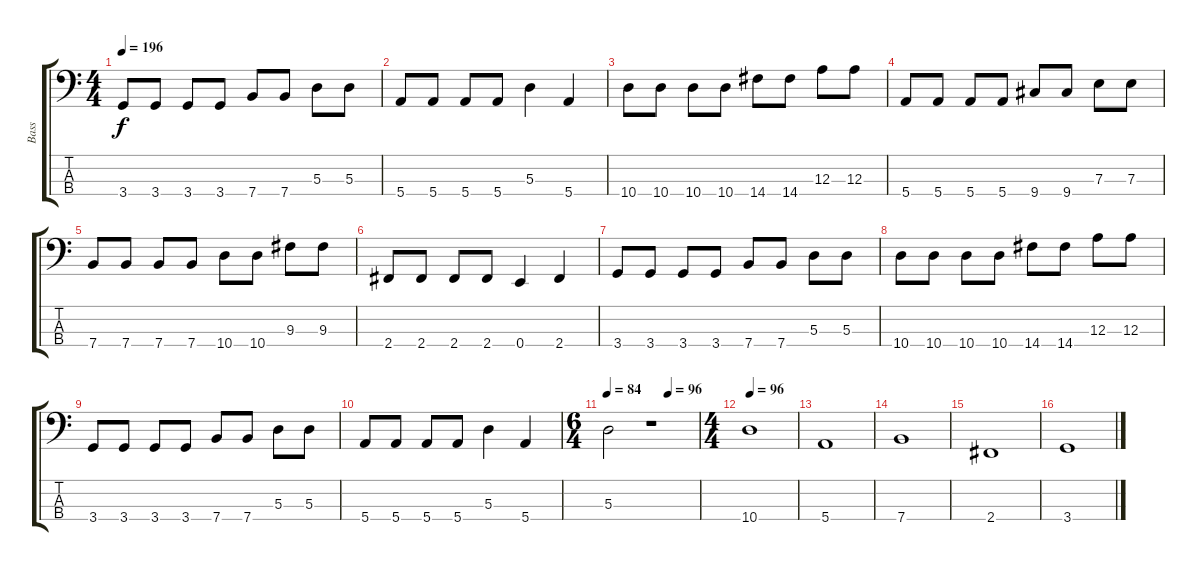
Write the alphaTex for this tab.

\track ("Bass" "Bass") {instrument electricbassfinger}
\staff {score tabs}
\tuning (G2 D2 A1 E1) {hide}
\ts (4 4)
\tempo 196
\clef f4
\ks c
3.4.8{dy f} 3.4.8 3.4.8 3.4.8 7.4.8 7.4.8 5.3.8 5.3.8 |
5.4.8 5.4.8 5.4.8 5.4.8 5.3.4 5.4.4 |
10.4.8 10.4.8 10.4.8 10.4.8 14.4.8 14.4.8 12.3.8 12.3.8 |
5.4.8 5.4.8 5.4.8 5.4.8 9.4.8 9.4.8 7.3.8 7.3.8 |
7.4.8 7.4.8 7.4.8 7.4.8 10.4.8 10.4.8 9.3.8 9.3.8 |
2.4.8 2.4.8 2.4.8 2.4.8 0.4.4 2.4.4 |
3.4.8 3.4.8 3.4.8 3.4.8 7.4.8 7.4.8 5.3.8 5.3.8 |
10.4.8 10.4.8 10.4.8 10.4.8 14.4.8 14.4.8 12.3.8 12.3.8 |
3.4.8 3.4.8 3.4.8 3.4.8 7.4.8 7.4.8 5.3.8 5.3.8 |
5.4.8 5.4.8 5.4.8 5.4.8 5.3.4 5.4.4 |
\ts (6 4)
\tempo 84
\tempo (96 0.6666666666666666)
5.3.2 r.1 |
\ts (4 4)
\tempo (96 0.03125)
10.4.1 |
5.4.1 |
7.4.1 |
2.4.1 |
3.4.1
